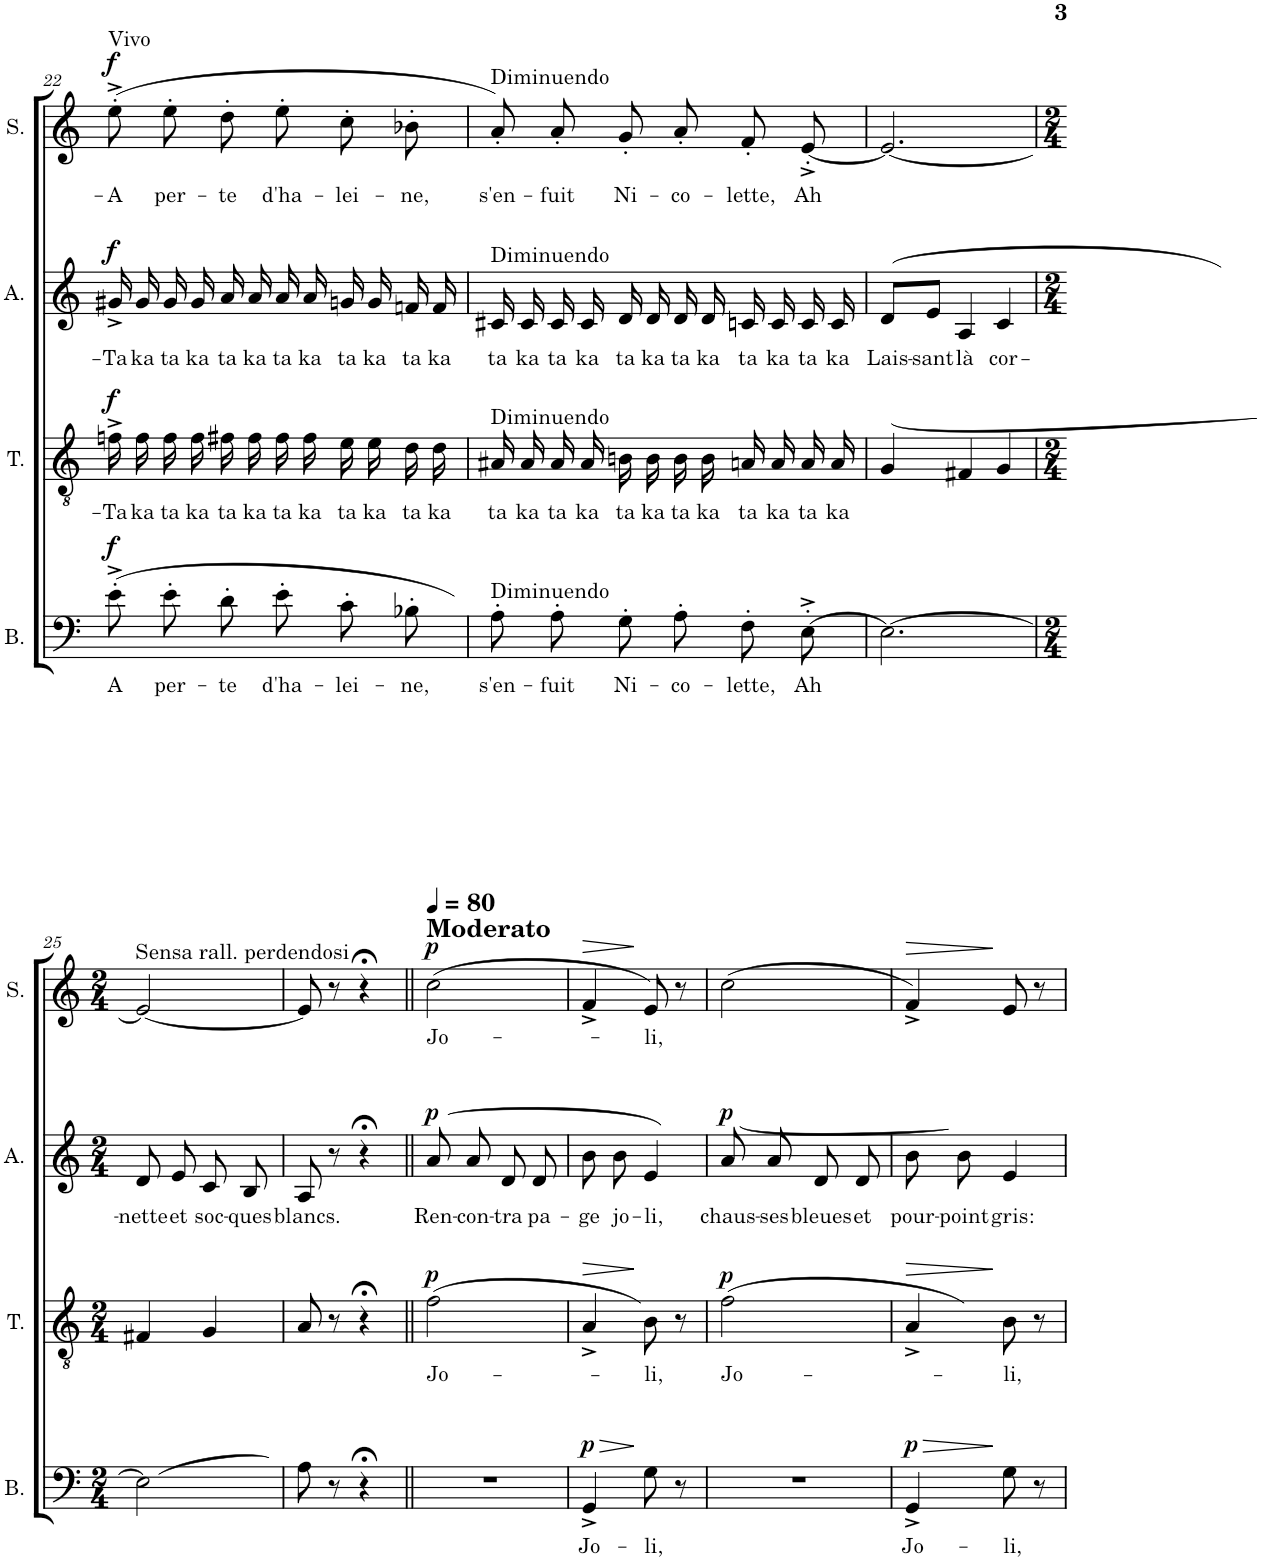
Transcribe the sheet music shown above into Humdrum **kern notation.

**kern	**text	**dynam	**kern	**text	**dynam	**kern	**text	**dynam	**kern	**text	**dynam
*part4	*part4	*part4	*part3	*part3	*part3	*part2	*part2	*part2	*part1	*part1	*part1
*staff4	*staff4	*staff4	*staff3	*staff3	*staff3	*staff2	*staff2	*staff2	*staff1	*staff1	*staff1
*I"Basse	*	*	*I"Ténor	*	*	*I"Alto	*	*	*I"Soprano	*	*
*I'B.	*	*	*I'T.	*	*	*I'A.	*	*	*I'S.	*	*
!!LO:PB:g=z
*clefF4	*	*	*clefGv2	*	*	*clefG2	*	*	*clefG2	*	*
*k[]	*	*	*k[]	*	*	*k[]	*	*	*k[]	*	*
*M3/4	*	*	*M3/4	*	*	*M3/4	*	*	*M3/4	*	*
=22	=22	=22	=22	=22	=22	=22	=22	=22	=22	=22	=22
!	!	!	!	!	!	!	!	!	!LO:TX:a:t=Vivo	!	!
!	!LO:LY:b	!LO:DY:a	!	!LO:LY:b	!LO:DY:a	!	!LO:LY:b	!LO:DY:a	!	!LO:LY:b	!LO:DY:a
(8e'^\L	A	f	16fn^\LL	Ta	f	16g#X^/	Ta	f	(8ee'^\L	A	f
!	!	!	!	!LO:LY:b	!	!	!LO:LY:b	!	!	!	!
.	.	.	16f\J	ka	.	16g#/	ka	.	.	.	.
!	!LO:LY:b	!	!	!LO:LY:b	!	!	!LO:LY:b	!	!	!LO:LY:b	!
8e'\J)	per-	.	16f\L	ta	.	16g#/	ta	.	8ee'\J)	per-	.
!	!	!	!	!LO:LY:b	!	!	!LO:LY:b	!	!	!	!
.	.	.	16f\JJ	ka	.	16g#/	ka	.	.	.	.
!	!LO:LY:b	!	!	!LO:LY:b	!	!	!LO:LY:b	!	!	!LO:LY:b	!
8d'\L	-te	.	16f#X\LL	ta	.	16a/	ta	.	8dd'\L	-te	.
!	!	!	!	!LO:LY:b	!	!	!LO:LY:b	!	!	!	!
.	.	.	16f#\J	ka	.	16a/	ka	.	.	.	.
!	!LO:LY:b	!	!	!LO:LY:b	!	!	!LO:LY:b	!	!	!LO:LY:b	!
8e'\J	d'ha-	.	16f#\L	ta	.	16a/	ta	.	8ee'\J	d'ha-	.
!	!	!	!	!LO:LY:b	!	!	!LO:LY:b	!	!	!	!
.	.	.	16f#\JJ	ka	.	16a/	ka	.	.	.	.
!	!LO:LY:b	!	!	!LO:LY:b	!	!	!LO:LY:b	!	!	!LO:LY:b	!
8c'\L	-lei-	.	16e\LL	ta	.	16gn/	ta	.	8cc'\L	-lei-	.
!	!	!	!	!LO:LY:b	!	!	!LO:LY:b	!	!	!	!
.	.	.	16e\J	ka	.	16g/	ka	.	.	.	.
!	!LO:LY:b	!	!	!LO:LY:b	!	!	!LO:LY:b	!	!	!LO:LY:b	!
8B-X'\J	-ne,	.	16d\L	ta	.	16fn/	ta	.	8b-X'\J	-ne,	.
!	!	!	!	!LO:LY:b	!	!	!LO:LY:b	!	!	!	!
.	.	.	16d\JJ	ka	.	16f/	ka	.	.	.	.
=23	=23	=23	=23	=23	=23	=23	=23	=23	=23	=23	=23
!	!	!	!	!	!	!	!	!	!LO:TX:a:t=Diminuendo	!	!
!	!	!	!	!	!	!LO:TX:a:t=Diminuendo	!	!	!	!	!
!	!	!	!LO:TX:a:t=Diminuendo	!	!	!	!	!	!	!	!
!LO:TX:a:t=Diminuendo	!	!	!	!	!	!	!	!	!	!	!
!	!LO:LY:b	!	!	!LO:LY:b	!	!	!LO:LY:b	!	!	!LO:LY:b	!
8A'\L	s'en-	.	16A#X/LL	ta	.	16c#X/	ta	.	8a'/L	s'en-	.
!	!	!	!	!LO:LY:b	!	!	!LO:LY:b	!	!	!	!
.	.	.	16A#/J	ka	.	16c#/	ka	.	.	.	.
!	!LO:LY:b	!	!	!LO:LY:b	!	!	!LO:LY:b	!	!	!LO:LY:b	!
8A'\J	-fuit	.	16A#/L	ta	.	16c#/	ta	.	8a'/J	-fuit	.
!	!	!	!	!LO:LY:b	!	!	!LO:LY:b	!	!	!	!
.	.	.	16A#/JJ	ka	.	16c#/	ka	.	.	.	.
!	!LO:LY:b	!	!	!LO:LY:b	!	!	!LO:LY:b	!	!	!LO:LY:b	!
8G'\L	Ni-	.	16Bn\LL	ta	.	16d/	ta	.	8g'/L	Ni-	.
!	!	!	!	!LO:LY:b	!	!	!LO:LY:b	!	!	!	!
.	.	.	16B\J	ka	.	16d/	ka	.	.	.	.
!	!LO:LY:b	!	!	!LO:LY:b	!	!	!LO:LY:b	!	!	!LO:LY:b	!
8A'\J	-co-	.	16B\L	ta	.	16d/	ta	.	8a'/J	-co-	.
!	!	!	!	!LO:LY:b	!	!	!LO:LY:b	!	!	!	!
.	.	.	16B\JJ	ka	.	16d/	ka	.	.	.	.
!	!LO:LY:b	!	!	!LO:LY:b	!	!	!LO:LY:b	!	!	!LO:LY:b	!
8F'\L	-lette,	.	16An/LL	ta	.	16cn/	ta	.	8f'/L	-lette,	.
!	!	!	!	!LO:LY:b	!	!	!LO:LY:b	!	!	!	!
.	.	.	16A/J	ka	.	16c/	ka	.	.	.	.
!	!LO:LY:b	!	!	!LO:LY:b	!	!	!LO:LY:b	!	!	!LO:LY:b	!
[8E'^\J	Ah	.	16A/L	ta	.	16c/	ta	.	[8e'^/J	Ah	.
!	!	!	!	!LO:LY:b	!	!	!LO:LY:b	!	!	!	!
.	.	.	16A/JJ	ka	.	16c/	ka	.	.	.	.
=24	=24	=24	=24	=24	=24	=24	=24	=24	=24	=24	=24
!	!	!	!	!	!	!	!LO:LY:b	!	!	!	!
2.E\_	.	.	(4G/	.	.	(8d/L	Lais-	.	2.e/_	.	.
!	!	!	!	!	!	!	!LO:LY:b	!	!	!	!
.	.	.	.	.	.	8e/J)	-sant	.	.	.	.
!	!	!	!	!	!	!	!LO:LY:b	!	!	!	!
.	.	.	4F#X/)	.	.	4A/	là	.	.	.	.
!	!	!	!	!	!	!	!LO:LY:b	!	!	!	!
.	.	.	4G/	.	.	4c/	cor-	.	.	.	.
!!LO:LB:g=z
=25	=25	=25	=25	=25	=25	=25	=25	=25	=25	=25	=25
*M2/4	*	*	*M2/4	*	*	*M2/4	*	*	*M2/4	*	*
!	!	!	!	!	!	!	!	!	!LO:TX:a:t=Sensa rall. perdendosi	!	!
!	!	!	!	!	!	!	!LO:LY:b	!	!	!	!
(2E\]	.	.	4F#X/	.	.	8d/	-nette	.	2e/_	.	.
!	!	!	!	!	!	!	!LO:LY:b	!	!	!	!
.	.	.	.	.	.	8e/	et	.	.	.	.
!	!	!	!	!	!	!	!LO:LY:b	!	!	!	!
.	.	.	4G/	.	.	8c/	soc-	.	.	.	.
!	!	!	!	!	!	!	!LO:LY:b	!	!	!	!
.	.	.	.	.	.	8B/	-ques	.	.	.	.
=26	=26	=26	=26	=26	=26	=26	=26	=26	=26	=26	=26
!	!	!	!	!	!	!	!LO:LY:b	!	!	!	!
8A\)	.	.	8A/	.	.	8A/	blancs.	.	8e/]	.	.
8r	.	.	8r	.	.	8r	.	.	8r	.	.
4r;<	.	.	4r;<	.	.	4r;<	.	.	4r;<	.	.
=27||	=27||	=27||	=27||	=27||	=27||	=27||	=27||	=27||	=27||	=27||	=27||
*	*	*	*	*	*	*	*	*	*MM80	*	*
!	!	!	!	!	!	!	!	!	!LO:TX:a:B:t=Moderato	!	!
!	!	!	!	!LO:LY:b	!LO:DY:a	!	!LO:LY:b	!LO:DY:a	!	!LO:LY:b	!LO:DY:a
2r	.	.	(2f\	Jo-	p	(8a/	Ren-	p	(2cc\	Jo-	p
!	!	!	!	!	!	!	!LO:LY:b	!	!	!	!
.	.	.	.	.	.	8a/)	-con-	.	.	.	.
!	!	!	!	!	!	!	!LO:LY:b	!	!	!	!
.	.	.	.	.	.	8d/	-tra	.	.	.	.
!	!	!	!	!	!	!	!LO:LY:b	!	!	!	!
.	.	.	.	.	.	8d/	pa-	.	.	.	.
=28	=28	=28	=28	=28	=28	=28	=28	=28	=28	=28	=28
!	!LO:LY:b	!LO:HP:b	!	!	!LO:HP:b	!	!LO:LY:b	!	!	!	!LO:HP:b
!	!	!LO:DY:n=1:a	!	!	!	!	!	!	!	!	!
4GG^/	Jo-	> p	4A^/)	.	>	8b\	-ge	.	4f^/)	.	>
!	!	!	!	!	!	!	!LO:LY:b	!	!	!	!
.	.	.	.	.	.	8b\	jo-	.	.	.	.
!	!LO:LY:b	!	!	!LO:LY:b	!	!	!LO:LY:b	!	!	!LO:LY:b	!
8G\	-li,	]	8B\	-li,	]	4e/	-li,	.	8e/	-li,	]
8r	.	.	8r	.	.	.	.	.	8r	.	.
=29	=29	=29	=29	=29	=29	=29	=29	=29	=29	=29	=29
!	!	!	!	!LO:LY:b	!LO:DY:a	!	!LO:LY:b	!LO:DY:a	!	!	!
2r	.	.	(2f\	Jo-	p	(8a/	chaus-	p	(2cc\	.	.
!	!	!	!	!	!	!	!LO:LY:b	!	!	!	!
.	.	.	.	.	.	8a/)	-ses	.	.	.	.
!	!	!	!	!	!	!	!LO:LY:b	!	!	!	!
.	.	.	.	.	.	8d/	bleues	.	.	.	.
!	!	!	!	!	!	!	!LO:LY:b	!	!	!	!
.	.	.	.	.	.	8d/	et	.	.	.	.
=30	=30	=30	=30	=30	=30	=30	=30	=30	=30	=30	=30
!	!LO:LY:b	!LO:HP:b	!	!	!LO:HP:b	!	!LO:LY:b	!	!	!	!LO:HP:b
!	!	!LO:DY:n=1:a	!	!	!	!	!	!	!	!	!
4GG^/	Jo-	> p	4A^/)	.	>	8b\	pour-	.	4f^/)	.	>
!	!	!	!	!	!	!	!LO:LY:b	!	!	!	!
.	.	.	.	.	.	8b\	-point	.	.	.	.
!	!LO:LY:b	!	!	!LO:LY:b	!	!	!LO:LY:b	!	!	!	!
8G\	-li,	]	8B\	-li,	]	4e/	gris:	.	8e/	.	]
8r	.	.	8r	.	.	.	.	.	8r	.	.
=	=	=	=	=	=	=	=	=	=	=	=
*-	*-	*-	*-	*-	*-	*-	*-	*-	*-	*-	*-
